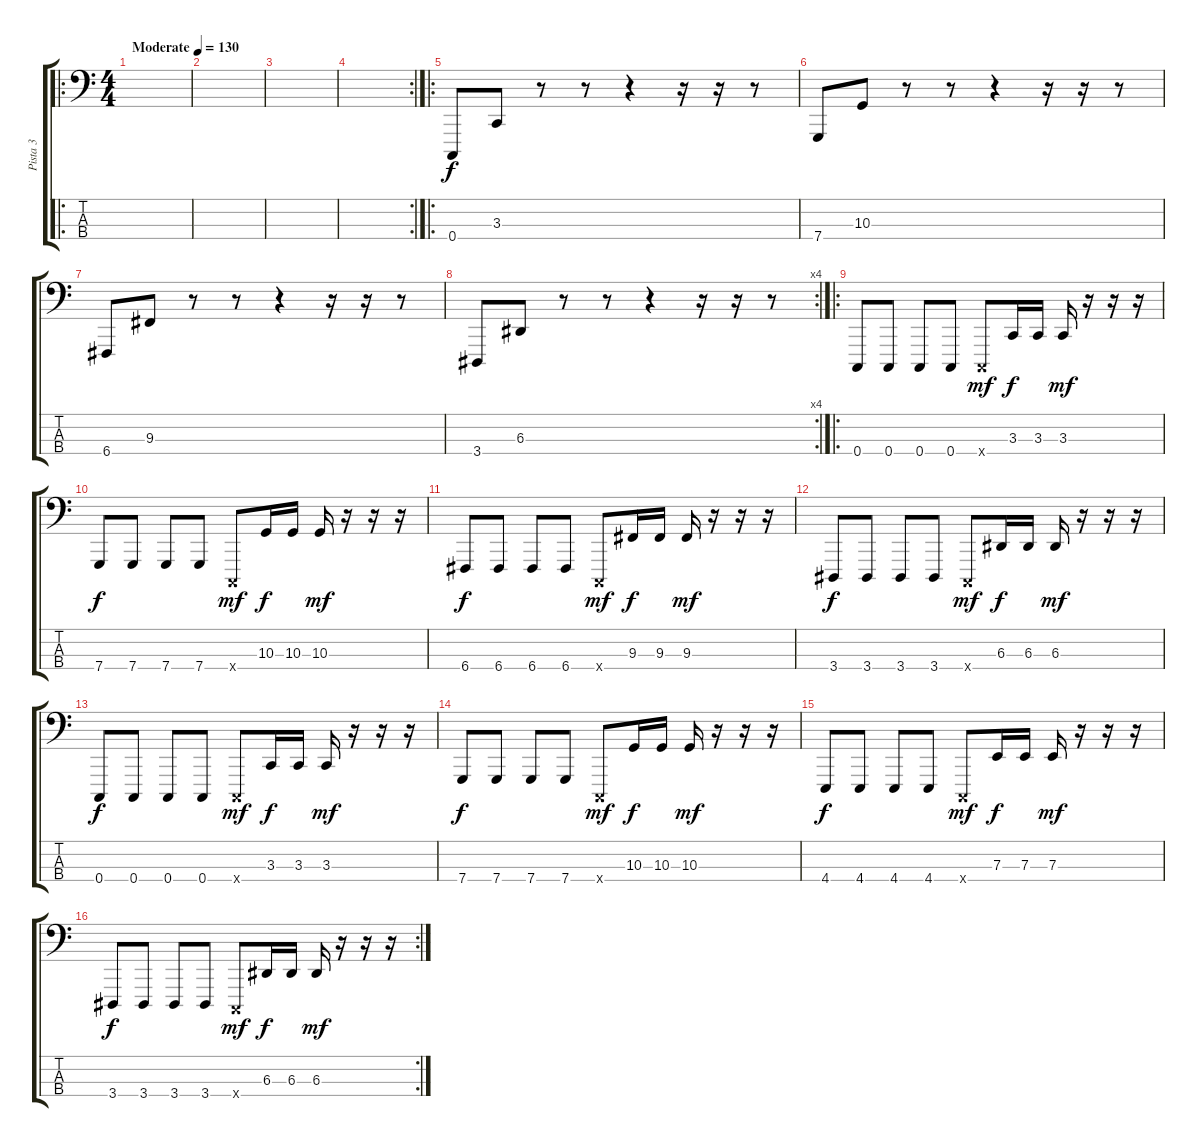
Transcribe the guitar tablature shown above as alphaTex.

\track ("Pista 3" "Pista 3") {instrument acousticgrandpiano}
\staff {score tabs}
\tuning (G2 D2 A1 C1) {hide}
\ro
\ts (4 4)
\tempo (130 "Moderate")
\clef f4
\ks c
|
|
|
\rc 2
|
\ro
0.4.8 3.3.8 r.8 r.8 r.4 r.16 r.16 r.8 |
7.4.8 10.3.8 r.8 r.8 r.4 r.16 r.16 r.8 |
6.4.8 9.3.8 r.8 r.8 r.4 r.16 r.16 r.8 |
\rc 4
3.4.8 6.3.8 r.8 r.8 r.4 r.16 r.16 r.8 |
\ro
0.4.8 0.4.8 0.4.8 0.4.8 0.4{x}.8{dy mf} 3.3.16{dy f} 3.3.16 3.3.16{dy mf} r.16 r.16 r.16 |
7.4.8{dy f} 7.4.8 7.4.8 7.4.8 0.4{x}.8{dy mf} 10.3.16{dy f} 10.3.16 10.3.16{dy mf} r.16 r.16 r.16 |
6.4.8{dy f} 6.4.8 6.4.8 6.4.8 0.4{x}.8{dy mf} 9.3.16{dy f} 9.3.16 9.3.16{dy mf} r.16 r.16 r.16 |
3.4.8{dy f} 3.4.8 3.4.8 3.4.8 0.4{x}.8{dy mf} 6.3.16{dy f} 6.3.16 6.3.16{dy mf} r.16 r.16 r.16 |
0.4.8{dy f} 0.4.8 0.4.8 0.4.8 0.4{x}.8{dy mf} 3.3.16{dy f} 3.3.16 3.3.16{dy mf} r.16 r.16 r.16 |
7.4.8{dy f} 7.4.8 7.4.8 7.4.8 0.4{x}.8{dy mf} 10.3.16{dy f} 10.3.16 10.3.16{dy mf} r.16 r.16 r.16 |
4.4.8{dy f} 4.4.8 4.4.8 4.4.8 0.4{x}.8{dy mf} 7.3.16{dy f} 7.3.16 7.3.16{dy mf} r.16 r.16 r.16 |
\rc 2
3.4.8{dy f} 3.4.8 3.4.8 3.4.8 0.4{x}.8{dy mf} 6.3.16{dy f} 6.3.16 6.3.16{dy mf} r.16 r.16 r.16
